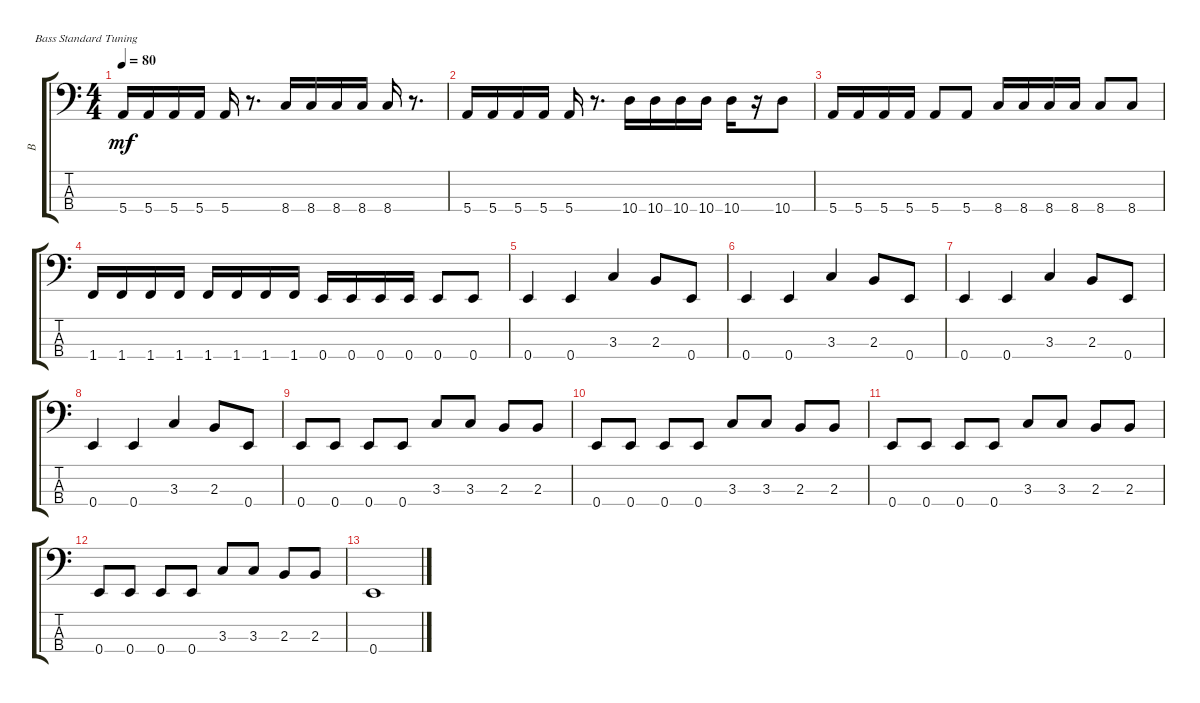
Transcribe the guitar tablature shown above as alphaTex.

\defaultSystemsLayout 4
\bracketExtendMode groupsimilarinstruments
\multiTrackTrackNamePolicy hidden
\otherSystemsTrackNameOrientation horizontal
\track ("Bass" "B") {multiBarRest instrument electricbassfinger}
\staff {score tabs}
\tuning (G2 D2 A1 E1)
\ts (4 4)
\tempo 80
\clef f4
\ks c
5.4.16{dy mf} 5.4.16 5.4.16 5.4.16 5.4.16 r.8{d} 8.4.16 8.4.16 8.4.16 8.4.16 8.4.16 r.8{d} |
5.4.16 5.4.16 5.4.16 5.4.16 5.4.16 r.8{d} 10.4.16 10.4.16 10.4.16 10.4.16 10.4.16 r.16 10.4.8 |
5.4.16 5.4.16 5.4.16 5.4.16 5.4.8 5.4.8 8.4.16 8.4.16 8.4.16 8.4.16 8.4.8 8.4.8 |
1.4.16 1.4.16 1.4.16 1.4.16 1.4.16 1.4.16 1.4.16 1.4.16 0.4.16 0.4.16 0.4.16 0.4.16 0.4.8 0.4.8 |
0.4.4 0.4.4 3.3.4 2.3.8 0.4.8 |
0.4.4 0.4.4 3.3.4 2.3.8 0.4.8 |
0.4.4 0.4.4 3.3.4 2.3.8 0.4.8 |
0.4.4 0.4.4 3.3.4 2.3.8 0.4.8 |
0.4.8 0.4.8 0.4.8 0.4.8 3.3.8 3.3.8 2.3.8 2.3.8 |
0.4.8 0.4.8 0.4.8 0.4.8 3.3.8 3.3.8 2.3.8 2.3.8 |
0.4.8 0.4.8 0.4.8 0.4.8 3.3.8 3.3.8 2.3.8 2.3.8 |
0.4.8 0.4.8 0.4.8 0.4.8 3.3.8 3.3.8 2.3.8 2.3.8 |
0.4.1
